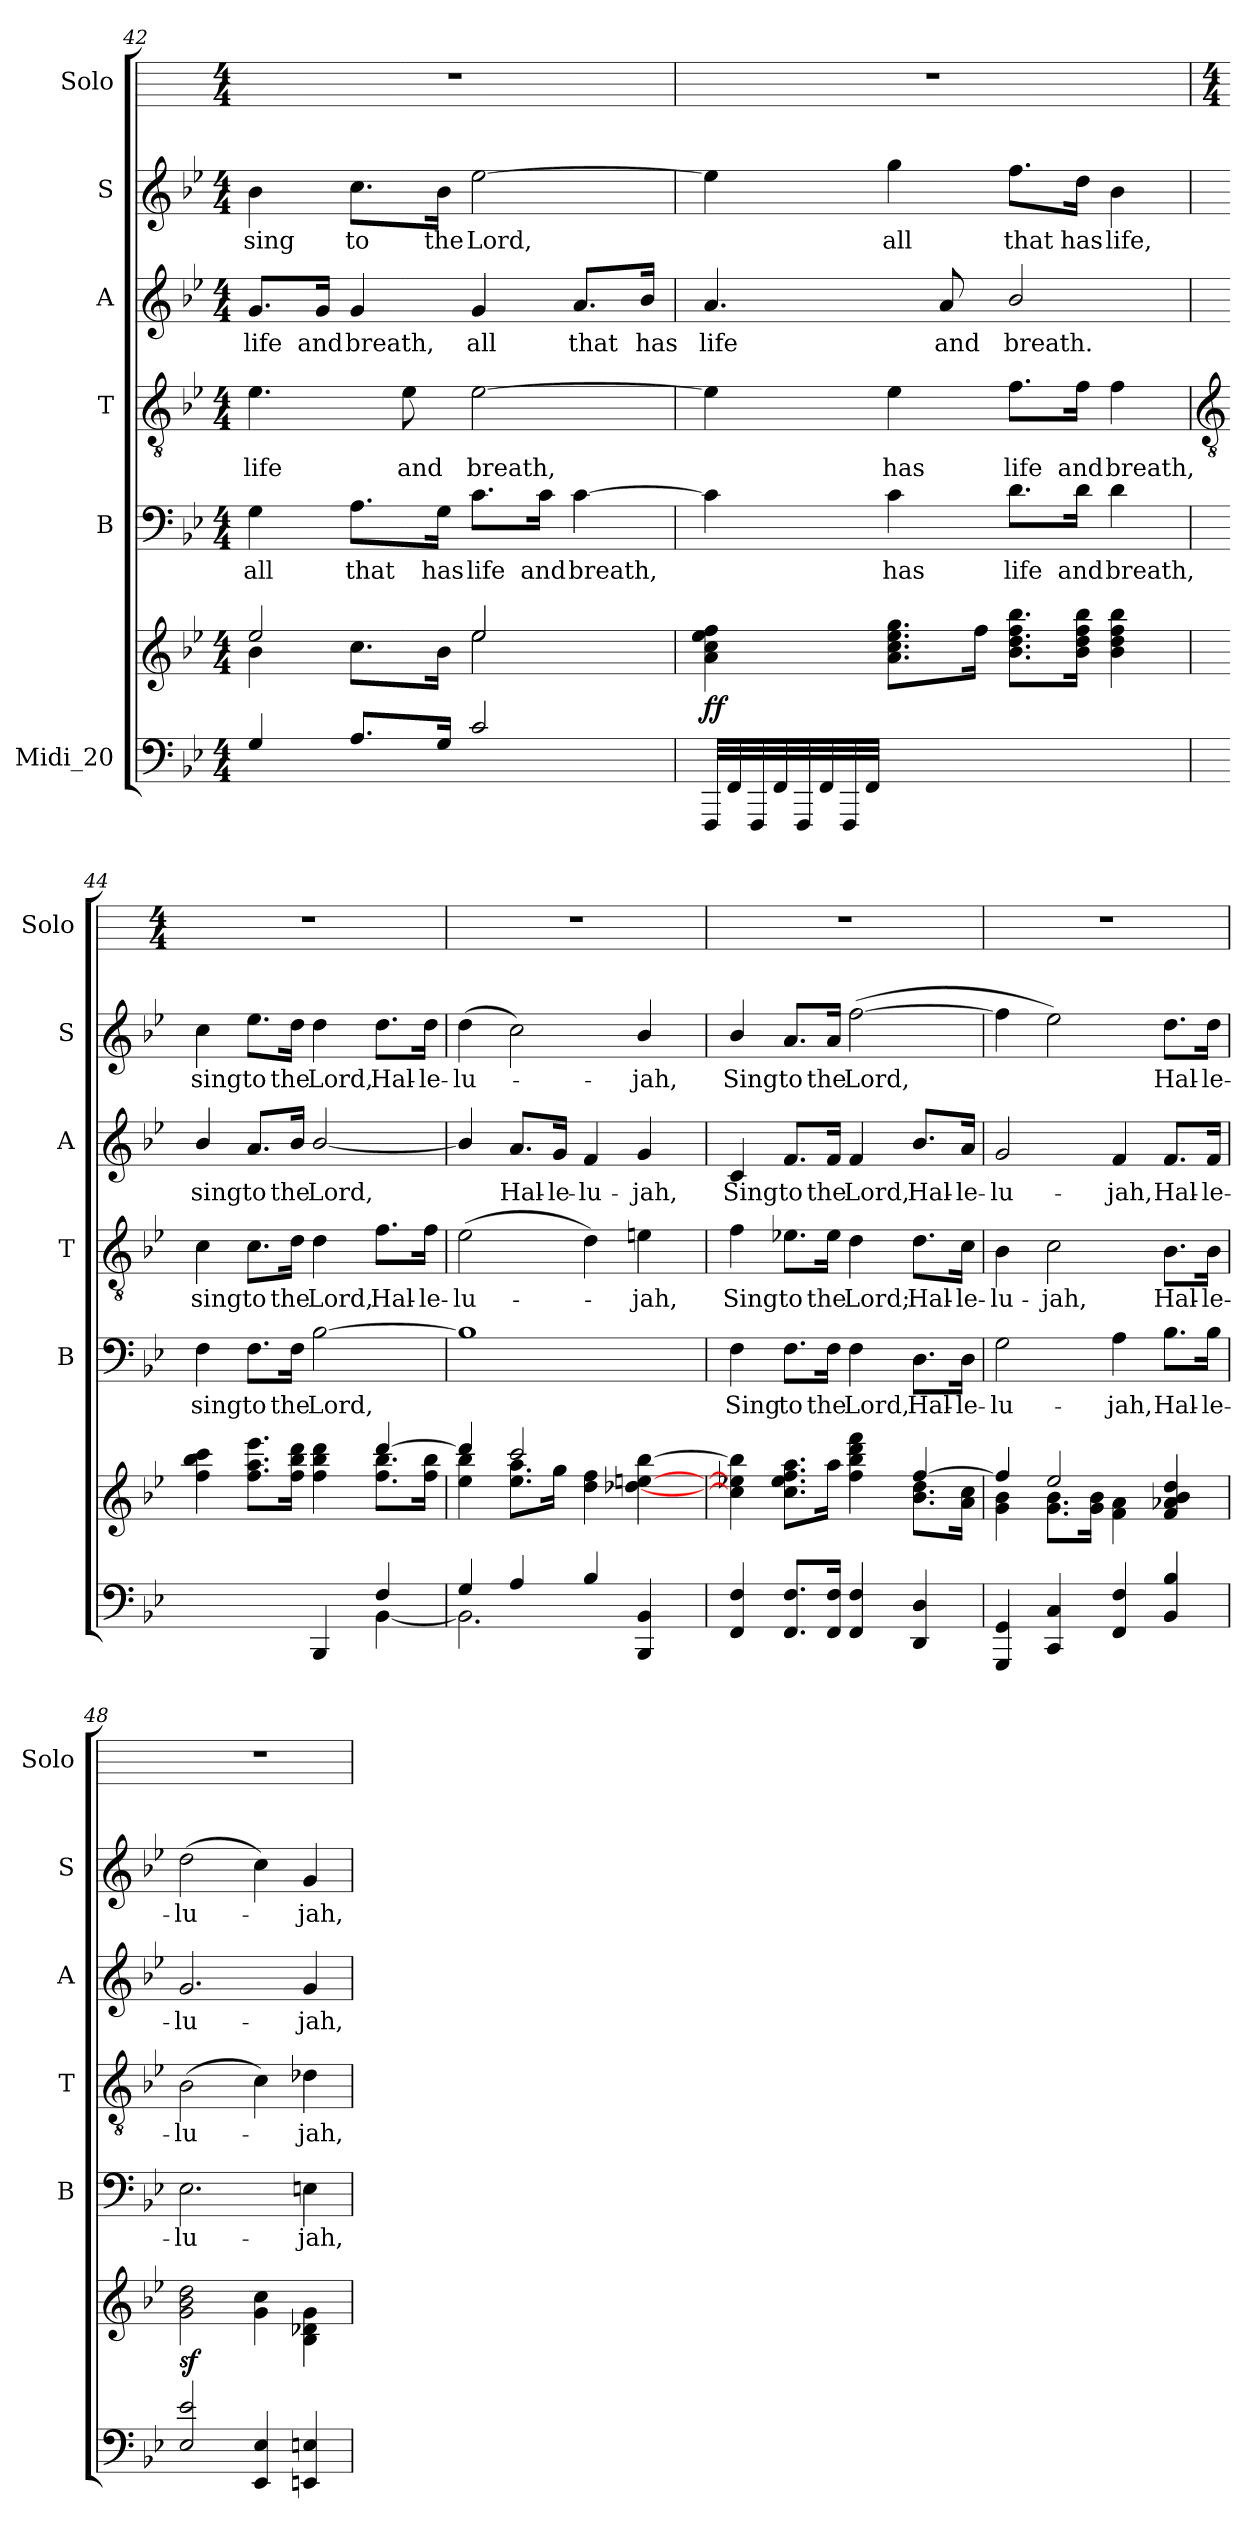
**kern	**kern	**dynam	**kern	**text	**kern	**text	**kern	**text	**kern	**text	**kern
*part6	*part6	*part6	*part5	*part5	*part4	*part4	*part3	*part3	*part2	*part2	*part1
*staff7	*staff6	*staff6/7	*staff5	*staff5	*staff4	*staff4	*staff3	*staff3	*staff2	*staff2	*staff1
*I"Midi_20	*	*	*I"B	*	*I"T	*	*I"A	*	*I"S	*	*I"Solo
*	*	*	*I'B	*	*I'T	*	*I'A	*	*I'S	*	*I'Solo
*clefF4	*clefG2	*	*clefF4	*	*clefGv2	*	*clefG2	*	*clefG2	*	*
*k[b-e-]	*k[b-e-]	*	*k[b-e-]	*	*k[b-e-]	*	*k[b-e-]	*	*k[b-e-]	*	*
*B-:	*B-:	*	*B-:	*	*B-:	*	*B-:	*	*B-:	*	*
*M4/4	*M4/4	*	*M4/4	*	*M4/4	*	*M4/4	*	*M4/4	*	*M4/4
=42	=42	=42	=42	=42	=42	=42	=42	=42	=42	=42	=42
*^	*^	*	*	*	*	*	*	*	*	*	*
!	!	!	!	!	!	!LO:LY:b	!	!LO:LY:b	!	!LO:LY:b	!	!LO:LY:b	!
4G	1ryy	2ee-/	4b-	.	4G	all	4.e-	life	8.g/L	life	4b-	sing	1r
!	!	!	!	!	!	!	!	!	!	!LO:LY:b	!	!	!
.	.	.	.	.	.	.	.	.	16g/Jk	and	.	.	.
!	!	!	!	!	!	!LO:LY:b	!	!	!	!LO:LY:b	!	!LO:LY:b	!
8.AL	.	.	8.ccL	.	8.A\L	that	.	.	4g	breath,	8.cc\L	to	.
!	!	!	!	!	!	!	!	!LO:LY:b	!	!	!	!	!
.	.	.	.	.	.	.	8e-	and	.	.	.	.	.
!	!	!	!	!	!	!LO:LY:b	!	!	!	!	!	!LO:LY:b	!
16GJ	.	.	16b-J	.	16G\Jk	has	.	.	.	.	16b-\Jk	the	.
!	!	!	!	!	!	!LO:LY:b	!	!LO:LY:b	!	!LO:LY:b	!	!LO:LY:b	!
2c	.	2ee-	2ee-	.	8.c\L	life	[2e-	breath,	4g	all	[2ee-	Lord,	.
!	!	!	!	!	!	!LO:LY:b	!	!	!	!	!	!	!
.	.	.	.	.	16c\Jk	and	.	.	.	.	.	.	.
!	!	!	!	!	!	!LO:LY:b	!	!	!	!LO:LY:b	!	!	!
.	.	.	.	.	[4c	breath,	.	.	8.a/L	that	.	.	.
!	!	!	!	!	!	!	!	!	!	!LO:LY:b	!	!	!
.	.	.	.	.	.	.	.	.	16b-/Jk	has	.	.	.
=43	=43	=43	=43	=43	=43	=43	=43	=43	=43	=43	=43	=43	=43
!	!	!	!	!LO:DY:b	!	!	!	!	!	!LO:LY:b	!	!	!
32FFFLLL	1ryy	1ryy	4a\ 4cc\ 4ee-\ 4ff\	ff	4c]	.	4e-]	.	4.a	life	4ee-]	.	1r
32FF	.	.	.	.	.	.	.	.	.	.	.	.	.
32FFF	.	.	.	.	.	.	.	.	.	.	.	.	.
32FF	.	.	.	.	.	.	.	.	.	.	.	.	.
32FFF	.	.	.	.	.	.	.	.	.	.	.	.	.
32FF	.	.	.	.	.	.	.	.	.	.	.	.	.
32FFF	.	.	.	.	.	.	.	.	.	.	.	.	.
32FFJJJ	.	.	.	.	.	.	.	.	.	.	.	.	.
!	!	!	!	!	!	!LO:LY:b	!	!LO:LY:b	!	!	!	!LO:LY:b	!
4ryy	.	.	8.a\ 8.cc\ 8.ee-\ 8.gg\L	.	4c	has	4e-	has	.	.	4gg	all	.
!	!	!	!	!	!	!	!	!	!	!LO:LY:b	!	!	!
.	.	.	.	.	.	.	.	.	8a	and	.	.	.
.	.	.	16ff\J	.	.	.	.	.	.	.	.	.	.
!	!	!	!	!	!	!LO:LY:b	!	!LO:LY:b	!	!LO:LY:b	!	!LO:LY:b	!
4ryy	.	.	8.b-\ 8.dd\ 8.ff\ 8.bb-\L	.	8.d\L	life	8.f\L	life	2b-/	breath.	8.ff\L	that	.
!	!	!	!	!	!	!LO:LY:b	!	!LO:LY:b	!	!	!	!LO:LY:b	!
.	.	.	16b-\ 16dd\ 16ff\ 16bb-\J	.	16d\Jk	and	16f\Jk	and	.	.	16dd\Jk	has	.
!	!	!	!	!	!	!LO:LY:b	!	!LO:LY:b	!	!	!	!LO:LY:b	!
4ryy	.	.	4b-\ 4dd\ 4ff\ 4bb-\	.	4d	breath,	4f	breath,	.	.	4b-	life,	.
!!LO:LB:g=z
=44	=44	=44	=44	=44	=44	=44	=44	=44	=44	=44	=44	=44	=44
*	*	*	*	*	*	*	*clefGv2	*	*	*	*	*	*
*	*	*	*	*	*	*	*	*	*	*	*	*	*M4/4
!	!	!	!	!	!	!LO:LY:b	!	!LO:LY:b	!	!LO:LY:b	!	!LO:LY:b	!
4ryy	2ryy	2.ryy	4ff\ 4bb-\ 4ccc\	.	4F	sing	4c	sing	4b-/	sing	4cc	sing	1r
!	!	!	!	!	!	!LO:LY:b	!	!LO:LY:b	!	!LO:LY:b	!	!LO:LY:b	!
4ryy	.	.	8.ff\ 8.aa\ 8.eee-\L	.	8.F\L	to	8.c\L	to	8.a/L	to	8.ee-\L	to	.
!	!	!	!	!	!	!LO:LY:b	!	!LO:LY:b	!	!LO:LY:b	!	!LO:LY:b	!
.	.	.	16ff\ 16bb-\ 16ddd\J	.	16F\Jk	the	16d\Jk	the	16b-/Jk	the	16dd\Jk	the	.
!	!	!	!	!	!	!LO:LY:b	!	!LO:LY:b	!	!LO:LY:b	!	!LO:LY:b	!
4BBB-	4ryy	.	4ff\ 4bb-\ 4ddd\	.	[2B-	Lord,	4d	Lord,	[2b-/	Lord,	4dd	Lord,	.
!	!	!	!	!	!	!	!	!LO:LY:b	!	!	!	!LO:LY:b	!
4F/	[4BB-\	[4ddd/	8.ff 8.bb-L	.	.	.	8.f\L	Hal-	.	.	8.dd\L	Hal-	.
!	!	!	!	!	!	!	!	!LO:LY:b	!	!	!	!LO:LY:b	!
.	.	.	16ff 16bb-J	.	.	.	16f\Jk	-le-	.	.	16dd\Jk	-le-	.
=45	=45	=45	=45	=45	=45	=45	=45	=45	=45	=45	=45	=45	=45
!	!	!	!	!	!	!	!	!LO:LY:b	!	!	!	!LO:LY:b	!
4G/	2.BB-\]	4ddd/]	4ee- 4bb-	.	1B-]	.	(>2e-	-lu-	4b-/]	.	(>4dd	-lu-	1r
!	!	!	!	!	!	!	!	!	!	!LO:LY:b	!	!	!
4A/	.	2ccc/	8.ee- 8.aaL	.	.	.	.	.	8.a/L	Hal-	2cc)	.	.
!	!	!	!	!	!	!	!	!	!	!LO:LY:b	!	!	!
.	.	.	16ggJ	.	.	.	.	.	16g/Jk	-le-	.	.	.
!	!	!	!	!	!	!	!	!	!	!LO:LY:b	!	!	!
4B-/	.	.	4dd 4ff	.	.	.	4d)	.	4f	-lu-	.	.	.
!	!	!	!	!	!	!	!	!LO:LY:b	!	!LO:LY:b	!	!LO:LY:b	!
4BBB- 4BB-	4ryy	4ryy	[4dd-X\ [4een\ [4bb-\	.	.	.	4en	jah,	4g	-jah,	4b-/	jah,	.
=46	=46	=46	=46	=46	=46	=46	=46	=46	=46	=46	=46	=46	=46
!	!	!	!	!	!	!LO:LY:b	!	!LO:LY:b	!	!LO:LY:b	!	!LO:LY:b	!
4FF 4F	1ryy	2.ryy	4cc\] 4ee-X\] 4bb-\]	.	4F	Sing	4f	Sing	4c	Sing	4b-/	Sing	1r
!	!	!	!	!	!	!LO:LY:b	!	!LO:LY:b	!	!LO:LY:b	!	!LO:LY:b	!
8.FF 8.FL	.	.	8.cc\ 8.ee-\ 8.ff\ 8.aa\L	.	8.F\L	to	8.e-X\L	to	8.f/L	to	8.a/L	to	.
!	!	!	!	!	!	!LO:LY:b	!	!LO:LY:b	!	!LO:LY:b	!	!LO:LY:b	!
16FF 16FJ	.	.	16aa\J	.	16F\Jk	the	16e-\Jk	the	16f/Jk	the	16a/Jk	the	.
!	!	!	!	!	!	!LO:LY:b	!	!LO:LY:b	!	!LO:LY:b	!	!LO:LY:b	!
4FF 4F	.	.	4ff\ 4bb-\ 4ddd\ 4fff\	.	4F	Lord,	4d	Lord;	4f	Lord,	(>[2ff	Lord,	.
!	!	!	!	!	!	!LO:LY:b	!	!LO:LY:b	!	!LO:LY:b	!	!	!
4DD 4D	.	[4ff/	8.b- 8.ddL	.	8.D\L	Hal-	8.d\L	Hal-	8.b-/L	Hal-	.	.	.
!	!	!	!	!	!	!LO:LY:b	!	!LO:LY:b	!	!LO:LY:b	!	!	!
.	.	.	16a 16ccJ	.	16D\Jk	-le-	16c\Jk	-le-	16a/Jk	-le-	.	.	.
=47	=47	=47	=47	=47	=47	=47	=47	=47	=47	=47	=47	=47	=47
!	!	!	!	!	!	!LO:LY:b	!	!LO:LY:b	!	!LO:LY:b	!	!	!
4GGG 4GG	1ryy	4ff/]	4g\ 4b-\	.	2G	-lu-	4B-	-lu-	2g	-lu-	4ff]	.	1r
!	!	!	!	!	!	!	!	!LO:LY:b	!	!	!	!	!
4CC 4C	.	2ee-/	8.g\ 8.b-\L	.	.	.	2c	-jah,	.	.	2ee-)	.	.
.	.	.	16g\ 16b-\J	.	.	.	.	.	.	.	.	.	.
!	!	!	!	!	!	!LO:LY:b	!	!	!	!LO:LY:b	!	!	!
4FF 4F	.	.	4f\ 4a\	.	4A	-jah,	.	.	4f	-jah,	.	.	.
!	!	!	!	!	!	!LO:LY:b	!	!LO:LY:b	!	!LO:LY:b	!	!LO:LY:b	!
4BB- 4B-	.	4ryy	4f 4a-X 4b- 4dd	.	8.B-\L	Hal-	8.B-\L	Hal-	8.f/L	Hal-	8.dd\L	Hal-	.
!	!	!	!	!	!	!LO:LY:b	!	!LO:LY:b	!	!LO:LY:b	!	!LO:LY:b	!
.	.	.	.	.	16B-\Jk	-le-	16B-\Jk	-le-	16f/Jk	-le-	16dd\Jk	-le-	.
=48	=48	=48	=48	=48	=48	=48	=48	=48	=48	=48	=48	=48	=48
!	!	!	!	!LO:DY:b	!	!LO:LY:b	!	!LO:LY:b	!	!LO:LY:b	!	!LO:LY:b	!
2E- 2e-	1ryy	1ryy	2g\ 2b-\ 2dd\	sf	2.E-	-lu-	(>2B-	-lu-	2.g	-lu-	(>2dd	-lu-	1r
4EE- 4E-	.	.	4g 4cc	.	.	.	4c)	.	.	.	4cc)	.	.
!	!	!	!	!	!	!LO:LY:b	!	!LO:LY:b	!	!LO:LY:b	!	!LO:LY:b	!
4EEn 4En	.	.	4B- 4d-X 4g	.	4En	-jah,	4d-X	jah,	4g	-jah,	4g	jah,	.
*v	*v	*	*	*	*	*	*	*	*	*	*	*	*
*	*v	*v	*	*	*	*	*	*	*	*	*	*
=	=	=	=	=	=	=	=	=	=	=	=
*-	*-	*-	*-	*-	*-	*-	*-	*-	*-	*-	*-
